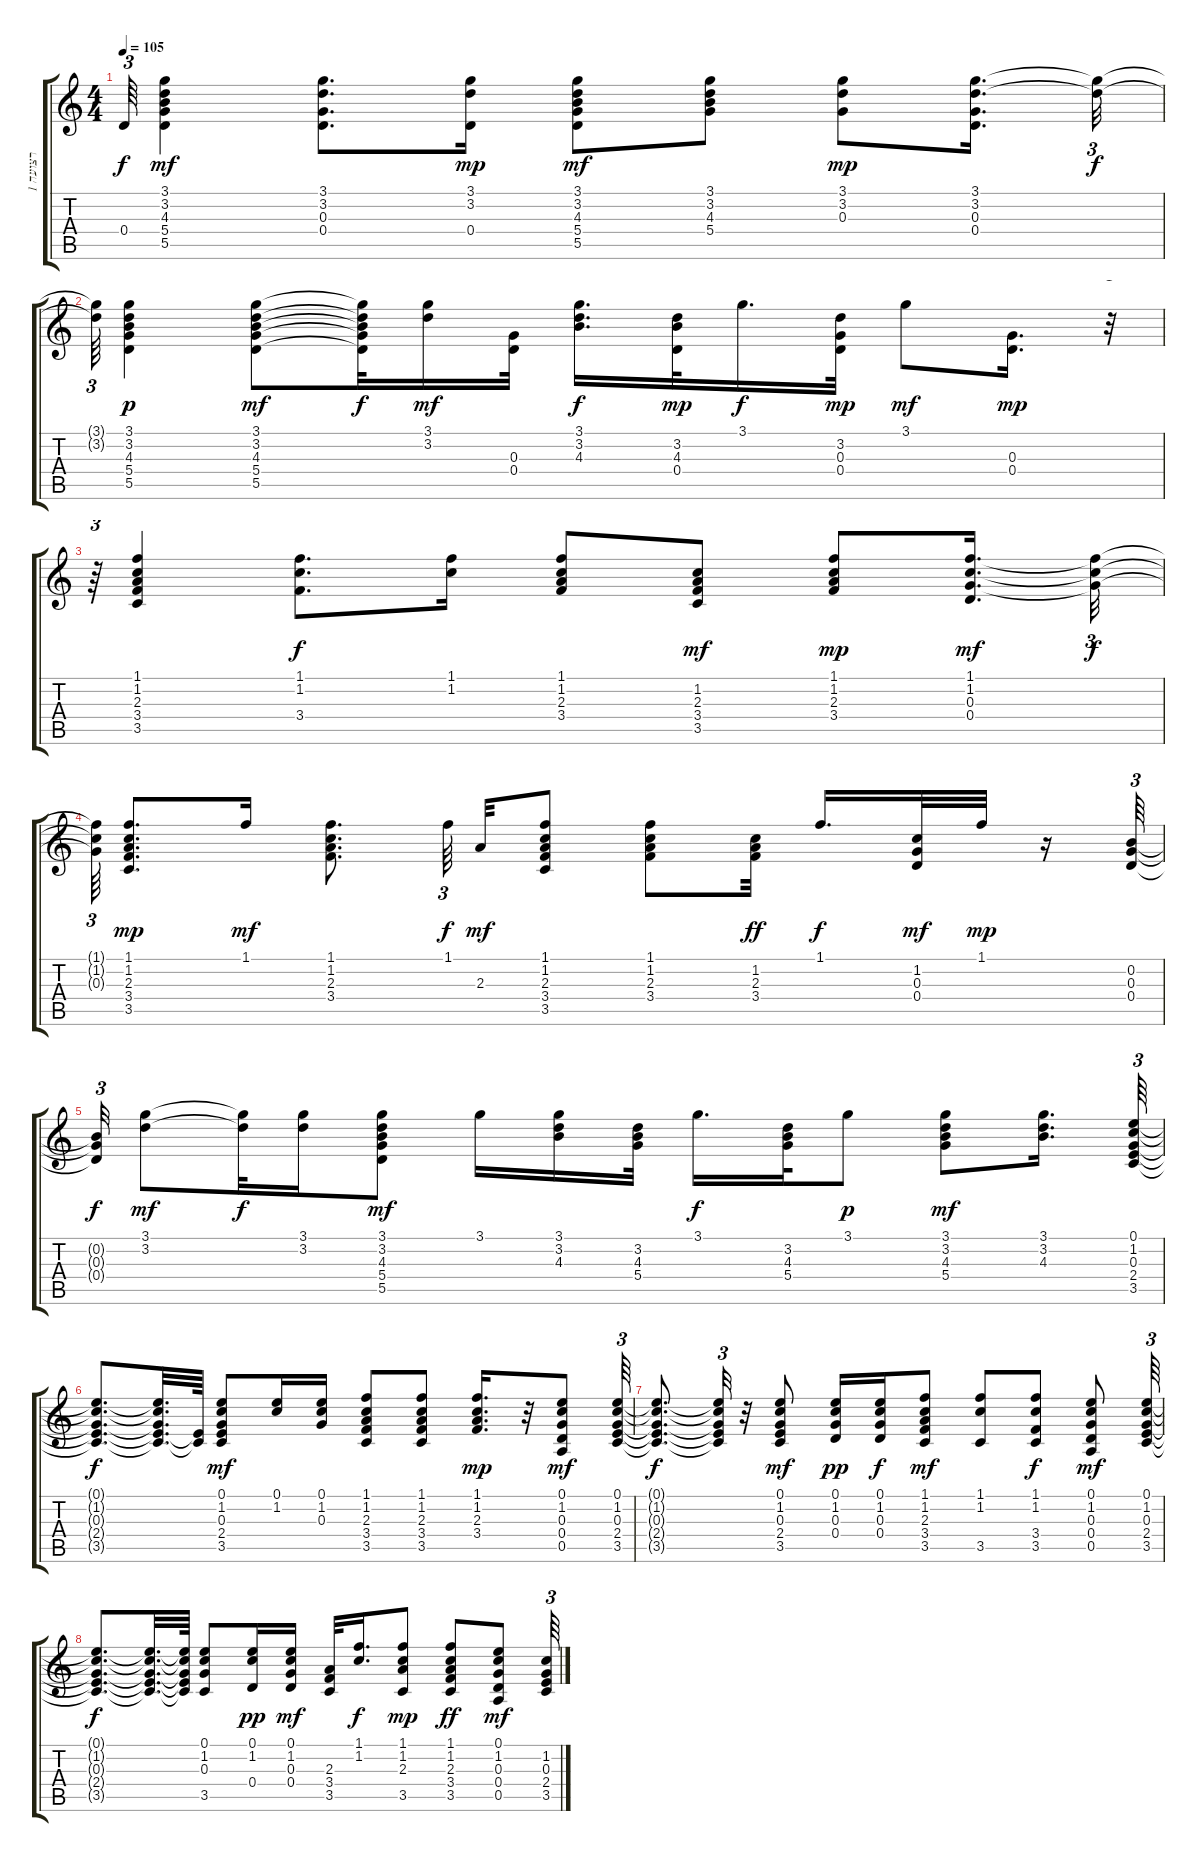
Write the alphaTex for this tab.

\track ("רצועה 1" "רצועה 1") {instrument acousticguitarsteel}
\staff {score tabs}
\tuning (E4 B3 G3 D3 A2 E2) {hide}
\ts (4 4)
\tempo 105
\clef g2
\ks c
0.4{t}.64{tu (3 2) dy f} (3.1 3.2 4.3 5.4 5.5).4{dy mf} (3.1 3.2 0.3 0.4).8{d} (3.1 3.2 0.4).16{dy mp} (3.1 3.2 4.3 5.4 5.5).8{dy mf} (3.1 3.2 4.3 5.4).8 (3.1 3.2 0.3).8{dy mp} (3.1 3.2 0.3 0.4).16{d} (3.1{t} 3.2{t}).32{tu (3 2) dy f} |
(3.1{t} 3.2{t}).64{tu (3 2)} (3.1 3.2 4.3 5.4 5.5).4{dy p} (3.1 3.2 4.3 5.4 5.5).8{dy mf} (3.1{t} 3.2{t} 4.3{t} 5.4{t} 5.5{t}).32{dy f} (3.1 3.2).16{dy mf} (0.3 0.4).32 (3.1 3.2 4.3).16{d dy f} (3.2 4.3 0.4).32{dy mp} 3.1.16{d dy f} (3.2 0.3 0.4).32{dy mp} 3.1.8{dy mf} (0.3 0.4).16{d dy mp} r.32{tu (3 2)} |
r.64{tu (3 2)} (1.1 1.2 2.3 3.4 3.5).4 (1.1 1.2 3.4).8{d dy f} (1.1 1.2).16 (1.1 1.2 2.3 3.4).8 (1.2 2.3 3.4 3.5).8{dy mf} (1.1 1.2 2.3 3.4).8{dy mp} (1.1 1.2 0.3 0.4).16{d dy mf} (1.1{t} 1.2{t} 0.3{t}).32{tu (3 2) dy f} |
(1.1{t} 1.2{t} 0.3{t}).64{tu (3 2)} (1.1 1.2 2.3 3.4 3.5).8{d dy mp} 1.1.16{dy mf} (1.1 1.2 2.3 3.4).8{d} 1.1.64{tu (3 2) dy f beam splitsecondary} 2.3.32{dy mf} (1.1 1.2 2.3 3.4 3.5).8 (1.1 1.2 2.3 3.4).8 (1.2 2.3 3.4).32{dy ff} 1.1.16{d dy f} (1.2 0.3 0.4).32{dy mf} 1.1.32{dy mp} r.16 (0.2 0.3 0.4).64{tu (3 2)} |
(0.2{t} 0.3{t} 0.4{t}).32{tu (3 2) dy f} (3.1 3.2).8{dy mf} (3.1{t} 3.2{t}).32{dy f} (3.1 3.2).16 (3.1 3.2 4.3 5.4 5.5).8{dy mf} 3.1.16 (3.1 3.2 4.3).16 (3.2 4.3 5.4).32 3.1.16{d dy f} (3.2 4.3 5.4).32 3.1.8{dy p} (3.1 3.2 4.3 5.4).8{dy mf} (3.1 3.2 4.3).16{d} (0.1 1.2 0.3 2.4 3.5).64{tu (3 2)} |
(0.1{t} 1.2{t} 0.3{t} 2.4{t} 3.5{t}).8{d dy f} (0.1{t} 1.2{t} 0.3{t} 2.4{t} 3.5{t}).32{d} (2.4{t} 3.5{t}).64 (0.1 1.2 0.3 2.4 3.5).8{dy mf} (0.1 1.2).16 (0.1 1.2 0.3).16 (1.1 1.2 2.3 3.4 3.5).8 (1.1 1.2 2.3 3.4 3.5).8 (1.1 1.2 2.3 3.4).16{d dy mp} r.32 (0.1 1.2 0.3 0.4 0.5).8{dy mf} (0.1 1.2 0.3 2.4 3.5).64{tu (3 2)} |
(0.1{t} 1.2{t} 0.3{t} 2.4{t} 3.5{t}).8{d dy f} (0.1{t} 1.2{t} 0.3{t} 2.4{t} 3.5{t}).32{tu (3 2)} r.32 (0.1 1.2 0.3 2.4 3.5).8{dy mf} (0.1 1.2 0.3 0.4).16{dy pp} (0.1 1.2 0.3 0.4).16{dy f} (1.1 1.2 2.3 3.4 3.5).8{dy mf} (1.1 1.2 3.5).8 (1.1 1.2 3.4 3.5).8{dy f} (0.1 1.2 0.3 0.4 0.5).8{dy mf} (0.1 1.2 0.3 2.4 3.5).64{tu (3 2)} |
(0.1{t} 1.2{t} 0.3{t} 2.4{t} 3.5{t}).8{d dy f} (0.1{t} 1.2{t} 0.3{t} 2.4{t} 3.5{t}).32{d} (0.1{t} 1.2{t} 0.3{t} 2.4{t} 3.5{t}).64 (0.1 1.2 0.3 3.5).8 (0.1 1.2 0.4).16{dy pp} (0.1 1.2 0.3 0.4).16{dy mf} (2.3 3.4 3.5).32 (1.1 1.2).16{d dy f} (1.1 1.2 2.3 3.5).8{dy mp} (1.1 1.2 2.3 3.4 3.5).8{dy ff} (0.1 1.2 0.3 0.4 0.5).8{dy mf} (1.2 0.3 2.4 3.5).64{tu (3 2)}
